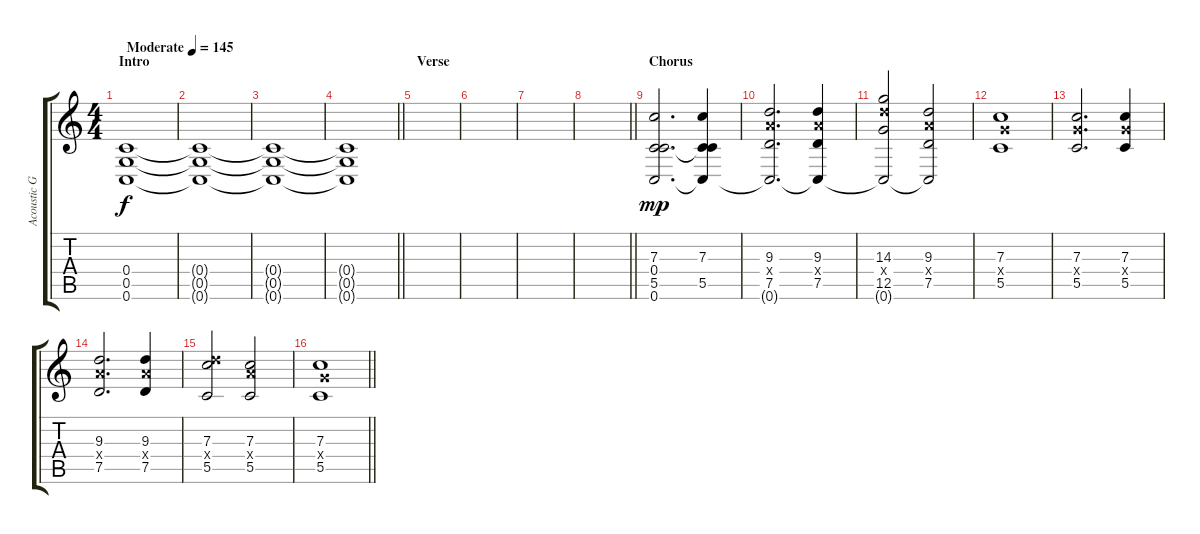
\track ("Acoustic Guitar I" "Acoustic G") {instrument acousticguitarsteel}
\staff {score tabs}
\tuning (D4 A3 F3 C3 G2 C2) {hide}
\ts (4 4)
\section ("" "Intro")
\tempo (145 "Moderate")
\clef g2
\ks c
(0.4 0.5 0.6).1{dy f instrument acousticguitarsteel} |
(0.4{t} 0.5{t} 0.6{t}).1 |
(0.4{t} 0.5{t} 0.6{t}).1 |
\barLineRight lightlight
(0.4{t} 0.5{t} 0.6{t}).1 |
\section ("" "Verse")
|
|
|
\barLineRight lightlight
|
\section ("" "Chorus")
(7.3 0.4 5.5 0.6).2{d dy mp} (7.3 0.4{t} 5.5 0.6{t}).4 |
(9.3 9.4{x} 7.5 0.6{t}).2{d} (9.3 9.4{x} 7.5 0.6{t}).4 |
(14.3 14.4{x} 12.5 0.6{t}).2 (9.3 9.4{x} 7.5 0.6{t}).2 |
(7.3 7.4{x} 5.5).1 |
(7.3 7.4{x} 5.5).2{d} (7.3 7.4{x} 5.5).4 |
(9.3 9.4{x} 7.5).2{d} (9.3 9.4{x} 7.5).4 |
(7.3 14.4{x} 5.5).2 (7.3 9.4{x} 5.5).2 |
\barLineRight lightlight
(7.3 7.4{x} 5.5).1
